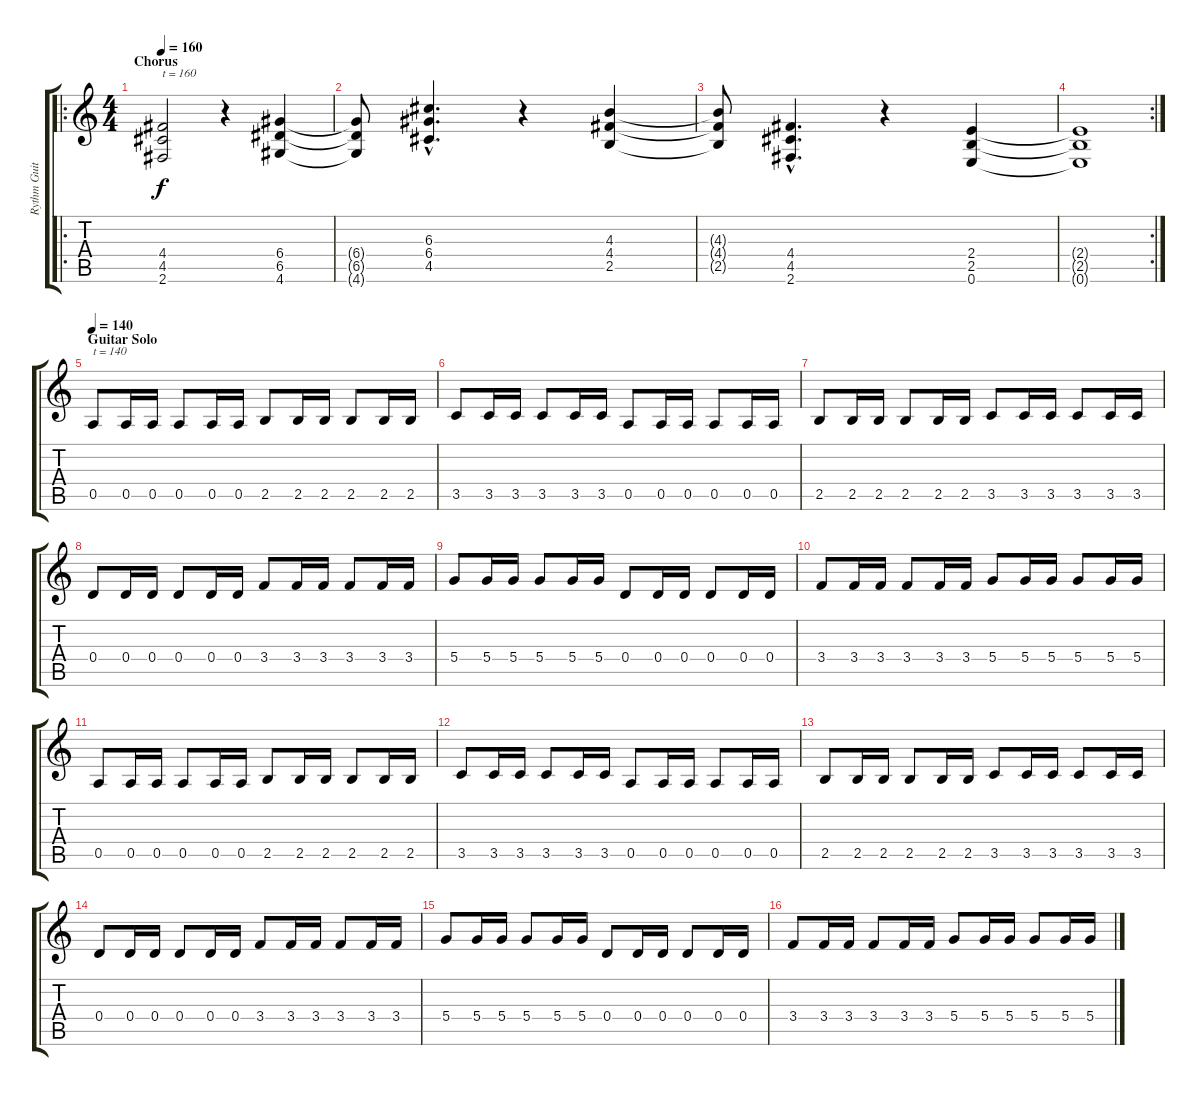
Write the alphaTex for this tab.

\track ("Rythm Guitar" "Rythm Guit") {instrument distortionguitar}
\staff {score tabs}
\tuning (E4 B3 G3 D3 A2 E2) {hide}
\ro
\ts (4 4)
\section ("" "Chorus")
\tempo 160
\clef g2
\ks c
(4.4 4.5 2.6).2{txt "t = 160" dy f} r.4 (6.4 6.5 4.6).4 |
(6.4{t} 6.5{t} 4.6{t}).8 (6.3{hac} 6.4{hac} 4.5{hac}).4{d} r.4 (4.3 4.4 2.5).4 |
(4.3{t} 4.4{t} 2.5{t}).8 (4.4{hac} 4.5{hac} 2.6{hac}).4{d} r.4 (2.4 2.5 0.6).4 |
\rc 2
(2.4{t} 2.5{t} 0.6{t}).1 |
\section ("" "Guitar Solo")
\tempo 140
0.5.8{txt "t = 140"} 0.5.16 0.5.16 0.5.8 0.5.16 0.5.16 2.5.8 2.5.16 2.5.16 2.5.8 2.5.16 2.5.16 |
3.5.8 3.5.16 3.5.16 3.5.8 3.5.16 3.5.16 0.5.8 0.5.16 0.5.16 0.5.8 0.5.16 0.5.16 |
2.5.8 2.5.16 2.5.16 2.5.8 2.5.16 2.5.16 3.5.8 3.5.16 3.5.16 3.5.8 3.5.16 3.5.16 |
0.4.8 0.4.16 0.4.16 0.4.8 0.4.16 0.4.16 3.4.8 3.4.16 3.4.16 3.4.8 3.4.16 3.4.16 |
5.4.8 5.4.16 5.4.16 5.4.8 5.4.16 5.4.16 0.4.8 0.4.16 0.4.16 0.4.8 0.4.16 0.4.16 |
3.4.8 3.4.16 3.4.16 3.4.8 3.4.16 3.4.16 5.4.8 5.4.16 5.4.16 5.4.8 5.4.16 5.4.16 |
0.5.8 0.5.16 0.5.16 0.5.8 0.5.16 0.5.16 2.5.8 2.5.16 2.5.16 2.5.8 2.5.16 2.5.16 |
3.5.8 3.5.16 3.5.16 3.5.8 3.5.16 3.5.16 0.5.8 0.5.16 0.5.16 0.5.8 0.5.16 0.5.16 |
2.5.8 2.5.16 2.5.16 2.5.8 2.5.16 2.5.16 3.5.8 3.5.16 3.5.16 3.5.8 3.5.16 3.5.16 |
0.4.8 0.4.16 0.4.16 0.4.8 0.4.16 0.4.16 3.4.8 3.4.16 3.4.16 3.4.8 3.4.16 3.4.16 |
5.4.8 5.4.16 5.4.16 5.4.8 5.4.16 5.4.16 0.4.8 0.4.16 0.4.16 0.4.8 0.4.16 0.4.16 |
3.4.8 3.4.16 3.4.16 3.4.8 3.4.16 3.4.16 5.4.8 5.4.16 5.4.16 5.4.8 5.4.16 5.4.16
